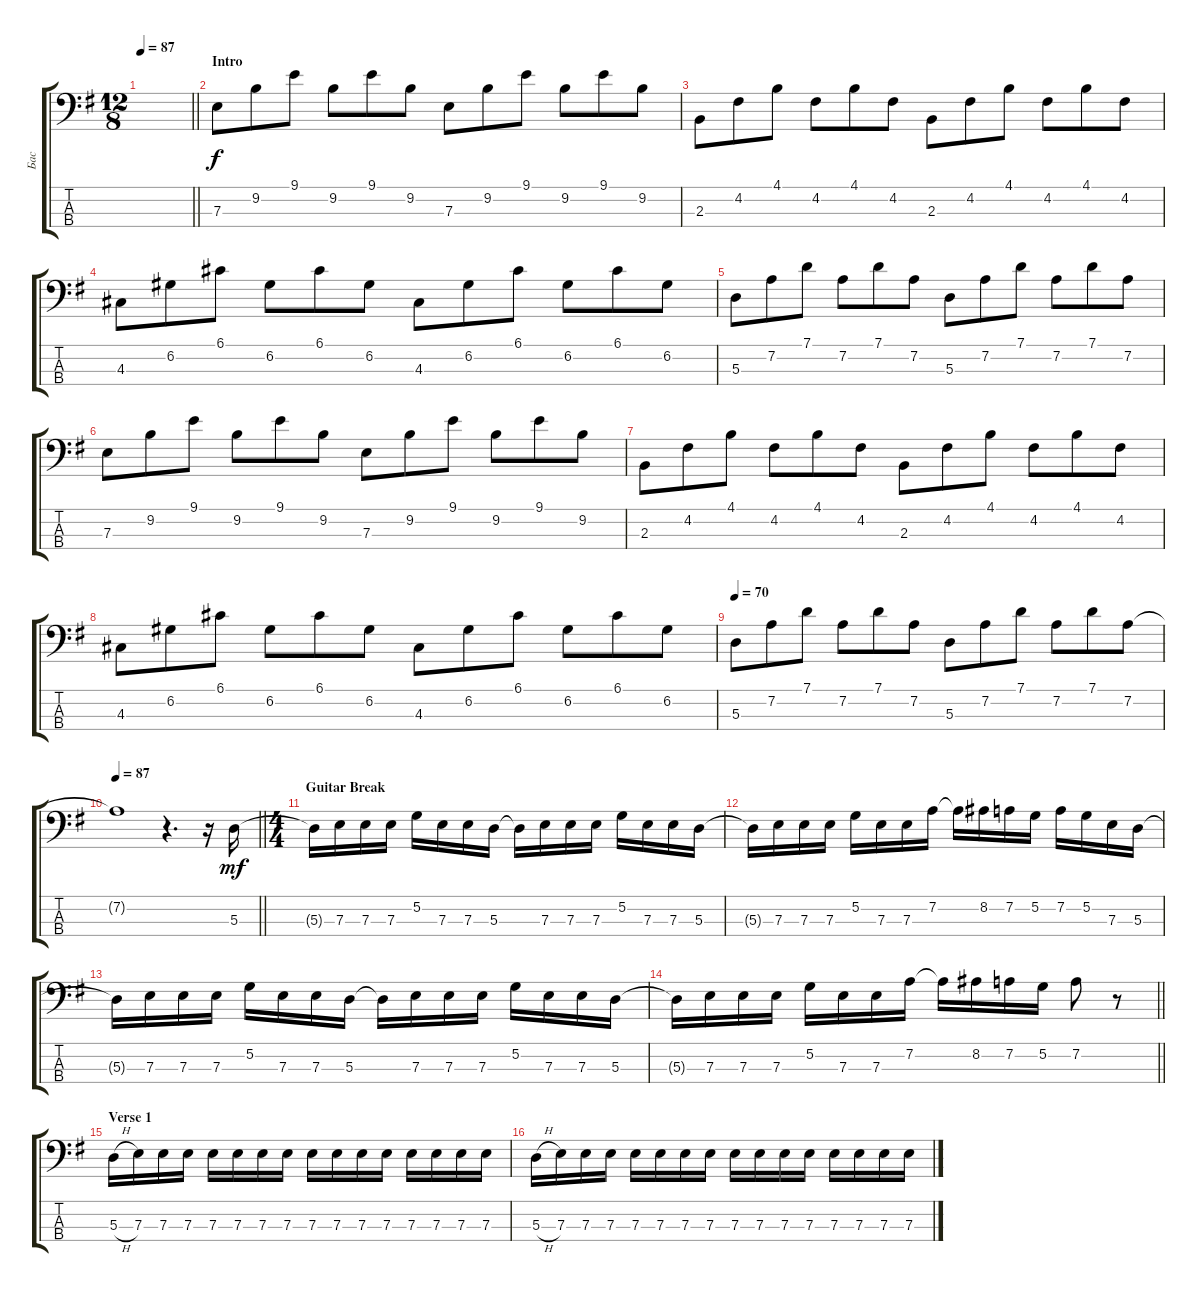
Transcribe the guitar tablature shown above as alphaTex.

\track ("Бас" "Бас") {instrument electricbassfinger}
\staff {score tabs}
\tuning (G2 D2 A1 E1) {hide}
\ts (12 8)
\tempo 87
\clef f4
\barLineRight lightlight
\ks eminor
|
\section ("" "Intro")
7.3.8 9.2.8 9.1.8 9.2.8 9.1.8 9.2.8 7.3.8 9.2.8 9.1.8 9.2.8 9.1.8 9.2.8 |
2.3.8 4.2.8 4.1.8 4.2.8 4.1.8 4.2.8 2.3.8 4.2.8 4.1.8 4.2.8 4.1.8 4.2.8 |
4.3.8 6.2.8 6.1.8 6.2.8 6.1.8 6.2.8 4.3.8 6.2.8 6.1.8 6.2.8 6.1.8 6.2.8 |
5.3.8 7.2.8 7.1.8 7.2.8 7.1.8 7.2.8 5.3.8 7.2.8 7.1.8 7.2.8 7.1.8 7.2.8 |
7.3.8 9.2.8 9.1.8 9.2.8 9.1.8 9.2.8 7.3.8 9.2.8 9.1.8 9.2.8 9.1.8 9.2.8 |
2.3.8 4.2.8 4.1.8 4.2.8 4.1.8 4.2.8 2.3.8 4.2.8 4.1.8 4.2.8 4.1.8 4.2.8 |
4.3.8 6.2.8 6.1.8 6.2.8 6.1.8 6.2.8 4.3.8 6.2.8 6.1.8 6.2.8 6.1.8 6.2.8 |
\tempo 70
5.3.8 7.2.8 7.1.8 7.2.8 7.1.8 7.2.8 5.3.8 7.2.8 7.1.8 7.2.8 7.1.8 7.2.8 |
\tempo 87
\barLineRight lightlight
7.2{t}.1{dy f} r.4{d} r.16 5.3.16{dy mf} |
\ts (4 4)
\section ("" "Guitar Break")
5.3{t}.16 7.3.16 7.3.16 7.3.16 5.2.16 7.3.16 7.3.16 5.3.16 5.3{t}.16 7.3.16 7.3.16 7.3.16 5.2.16 7.3.16 7.3.16 5.3.16 |
5.3{t}.16 7.3.16 7.3.16 7.3.16 5.2.16 7.3.16 7.3.16 7.2.16 7.2{t}.16 8.2.16 7.2.16 5.2.16 7.2.16 5.2.16 7.3.16 5.3.16 |
5.3{t}.16 7.3.16 7.3.16 7.3.16 5.2.16 7.3.16 7.3.16 5.3.16 5.3{t}.16 7.3.16 7.3.16 7.3.16 5.2.16 7.3.16 7.3.16 5.3.16 |
\barLineRight lightlight
5.3{t}.16 7.3.16 7.3.16 7.3.16 5.2.16 7.3.16 7.3.16 7.2.16 7.2{t}.16 8.2.16 7.2.16 5.2.16 7.2.8 r.8 |
\section ("" "Verse 1")
5.3{h}.16 7.3.16 7.3.16 7.3.16 7.3.16 7.3.16 7.3.16 7.3.16 7.3.16 7.3.16 7.3.16 7.3.16 7.3.16 7.3.16 7.3.16 7.3.16 |
5.3{h}.16 7.3.16 7.3.16 7.3.16 7.3.16 7.3.16 7.3.16 7.3.16 7.3.16 7.3.16 7.3.16 7.3.16 7.3.16 7.3.16 7.3.16 7.3.16
